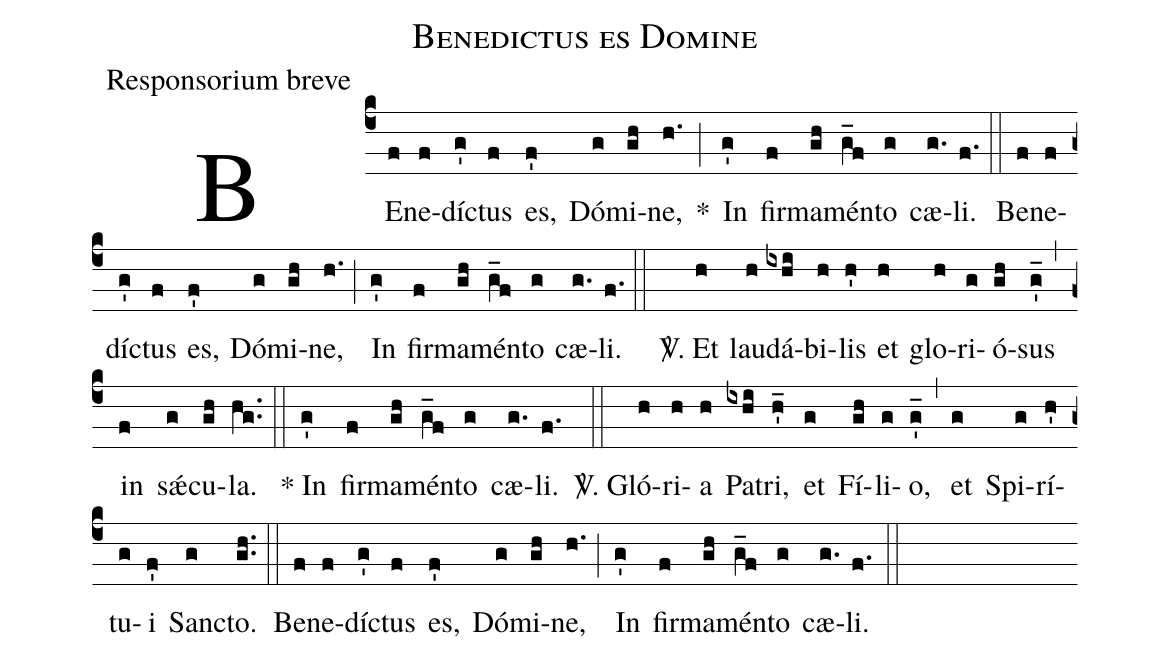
name:Benedictus es Domine;
office-part:Responsorium breve;
%%
(c4) BE(f)ne(f)dí(g')ctus(f) es,(f') Dó(g)mi(gh)ne,(h.) *(;) In(g') fir(f)ma(gh)mén(g_f)to(g) cæ(g.)li.(f.) (::) Be(f)ne(f)dí(g')ctus(f) es,(f') Dó(g)mi(gh)ne,(h.) (;) In(g') fir(f)ma(gh)mén(g_f)to(g) cæ(g.)li.(f.) (::)() <sp>V/</sp>. Et(h) lau(h)dá(ixhi)bi(h)lis(h') et(h) glo(h)ri(g)ó(gh)sus(g'_) (,) in(f) s<sp>'ae</sp>(g)cu(gh)la.(hg..) (::) * In(g') fir(f)ma(gh)mén(g_f)to(g) cæ(g.)li.(f.) (::)
<sp>V/</sp>. Gló(h)ri(h)a(h) Pa(ixhi)tri,(h'_) et(g) Fí(gh)li(g)o,(g'_) (,) et(g) Spi(g)rí(h')tu(g)i(f') San(g)cto.(gh..) (::) Be(f)ne(f)dí(g')ctus(f) es,(f') Dó(g)mi(gh)ne,(h.) (;) In(g') fir(f)ma(gh)mén(g_f)to(g) cæ(g.)li.(f.) (::)
